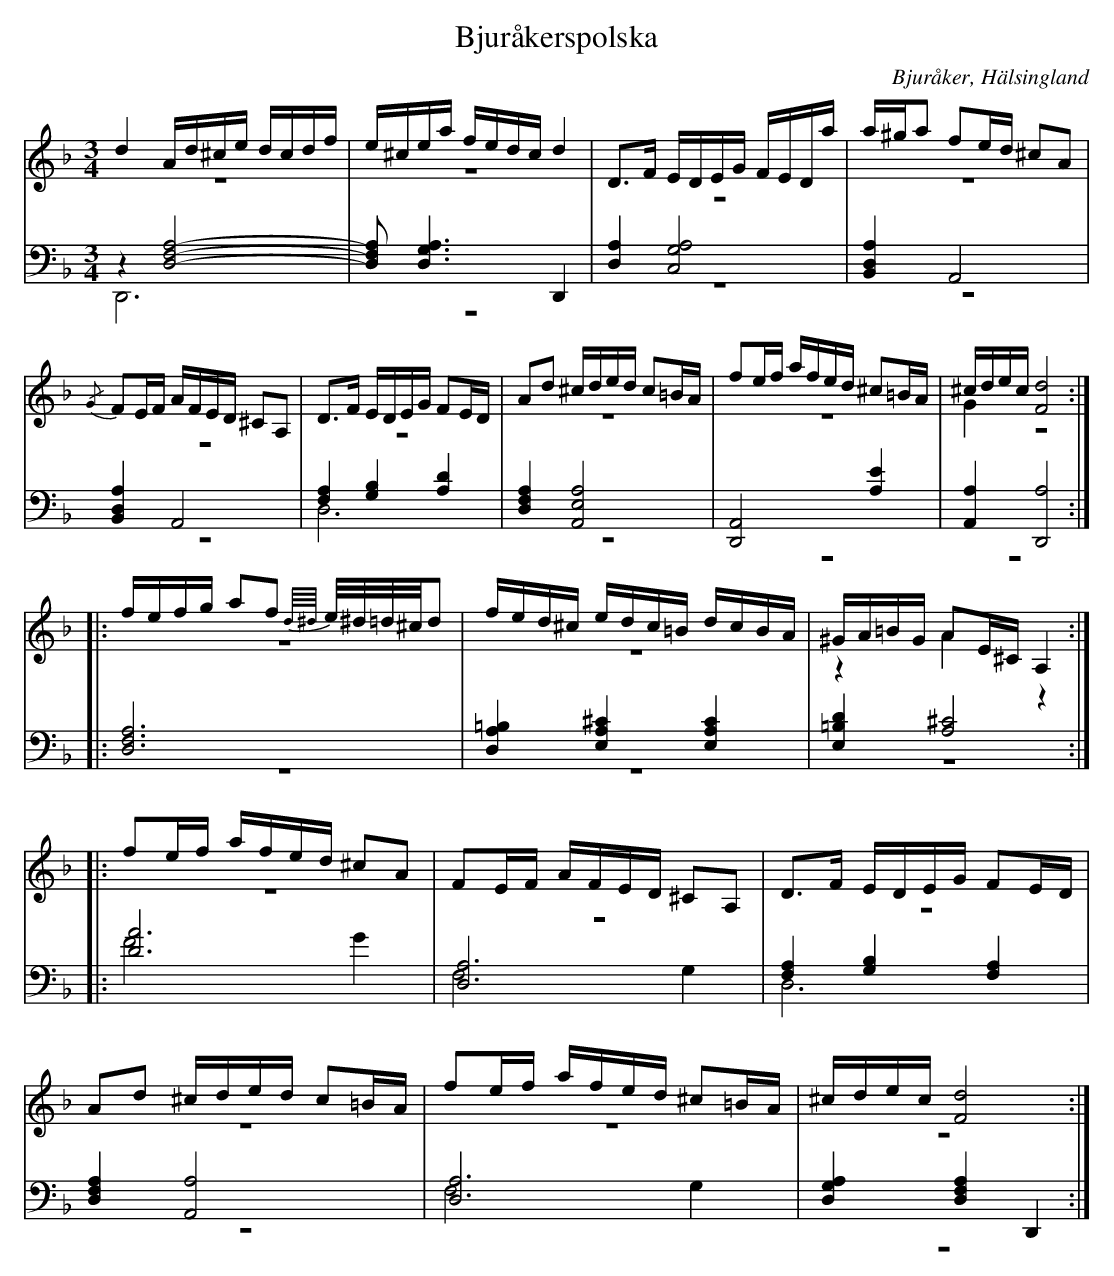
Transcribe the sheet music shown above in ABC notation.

X:1
T: Bjuråkerspolska
O: Bjuråker, Hälsingland
M: 3/4
L: 1/16
K: Dm
V:1
V:2 merge
V:3
V:4 merge
V:1
d4 Ad^ce dcdf |e^cea fedc d4|D2>F2 EDEG FEDa|a^ga2 f2ed ^c2A2|
{/G}F2EF AFED ^C2A,2|D2>F2 EDEG F2ED|A2d2 ^cded c2=BA|f2ef afed ^c2=BA|^cdec [F8d8]:|
|:fefg a2f2 {d//^d//}e/^d/=d/^c/d2 |fed^c edc=B dcBA|^GA=BG A2E^C A,4:|
|:f2ef afed ^c2A2|F2EF AFED ^C2A,2|D2>F2 EDEG F2ED|
A2d2 ^cded c2=BA|f2ef afed ^c2=BA|^cdec [F8d8]:|
V:2
z12|z12|z12|z12|
z12|z12|z12|z12|G4 z8:|
|:z12|z12|z4 A4 z4:|
|:z12|z12|z12|
z12|z12|z12:|
V:3 clef=bass
z4 [D,8F,8 A,8]-|[D,2F,2 A,2] [D,6G,6A,6] D,,4|[D,4A,4] [C,8G,8A,8]|[B,,4D,4A,4] A,,8|
[B,,4D,4A,4] A,,8|[F,4A,4] [G,4B,4] [A,4D4]|[D,4F,4A,4] [A,,8E,8A,8]|[D,,8A,,8] [A,4E4]|[A,,4A,4] [D,,8A,8]:|
|:[D,12F,12A,12]|[D,4A,4=B,4] [E,4A,4^C4] [E,4A,4C4]|[E,4=B,4D4] [A,8^C8]:|
|:[D12A12]|[D,12A,12]|[F,4A,4] [G,4B,4] [F,4A,4]|
[D,4F,4A,4] [A,,8A,8]|[D,12A,12]|[D,4G,4A,4] [D,4F,4A,4] D,,4:|
V:4 clef=bass
D,,12|z12|z12|z12|
z12|D,12|z12|z12|z12:|
|:z12|z12|z12:|
|:F8 G4|F,8 G,4|D,12|
z12|F,8 G,4|z12:|
